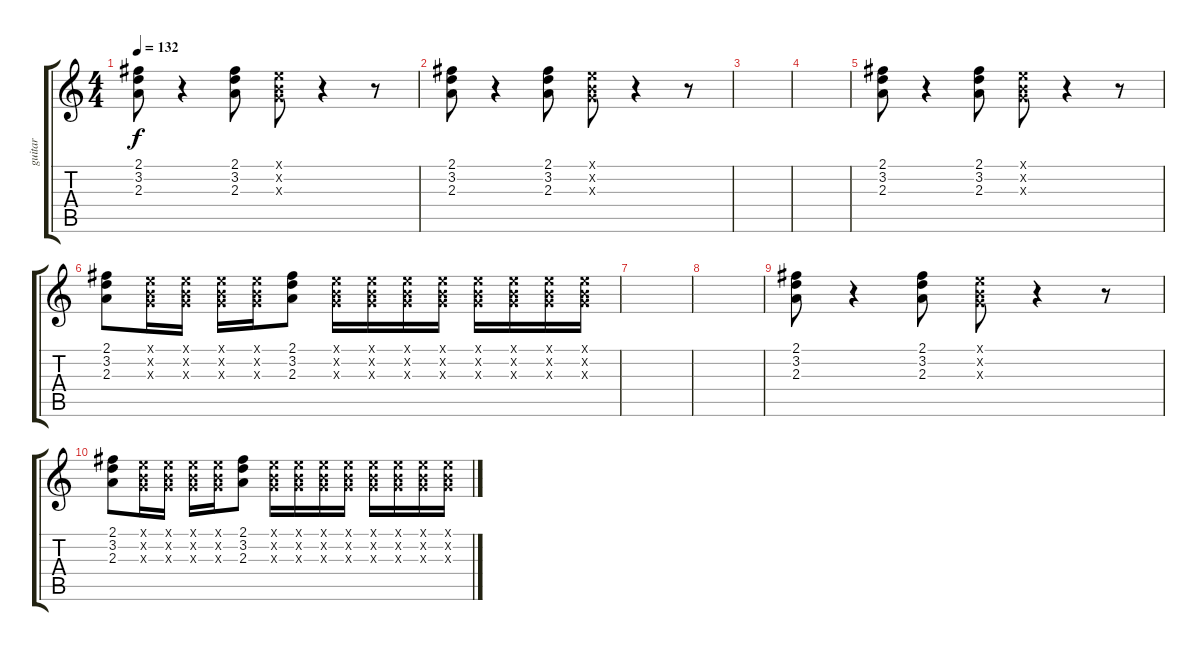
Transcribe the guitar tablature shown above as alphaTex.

\track ("guitar" "guitar") {instrument electricguitarclean}
\staff {score tabs}
\tuning (E4 B3 G3 D3 A2 E2) {hide}
\ts (4 4)
\tempo 132
\clef g2
\ks c
(2.1 3.2 2.3).8{dy f} r.4 (2.1 3.2 2.3).8 (0.1{x} 0.2{x} 0.3{x}).8 r.4 r.8 |
(2.1 3.2 2.3).8 r.4 (2.1 3.2 2.3).8 (0.1{x} 0.2{x} 0.3{x}).8 r.4 r.8 |
|
|
(2.1 3.2 2.3).8 r.4 (2.1 3.2 2.3).8 (0.1{x} 0.2{x} 0.3{x}).8 r.4 r.8 |
(2.1 3.2 2.3).8 (0.1{x} 0.2{x} 0.3{x}).16 (0.1{x} 0.2{x} 0.3{x}).16 (0.1{x} 0.2{x} 0.3{x}).16 (0.1{x} 0.2{x} 0.3{x}).16 (2.1 3.2 2.3).8 (0.1{x} 0.2{x} 0.3{x}).16 (0.1{x} 0.2{x} 0.3{x}).16 (0.1{x} 0.2{x} 0.3{x}).16 (0.1{x} 0.2{x} 0.3{x}).16 (0.1{x} 0.2{x} 0.3{x}).16 (0.1{x} 0.2{x} 0.3{x}).16 (0.1{x} 0.2{x} 0.3{x}).16 (0.1{x} 0.2{x} 0.3{x}).16 |
|
|
(2.1 3.2 2.3).8 r.4 (2.1 3.2 2.3).8 (0.1{x} 0.2{x} 0.3{x}).8 r.4 r.8 |
(2.1 3.2 2.3).8 (0.1{x} 0.2{x} 0.3{x}).16 (0.1{x} 0.2{x} 0.3{x}).16 (0.1{x} 0.2{x} 0.3{x}).16 (0.1{x} 0.2{x} 0.3{x}).16 (2.1 3.2 2.3).8 (0.1{x} 0.2{x} 0.3{x}).16 (0.1{x} 0.2{x} 0.3{x}).16 (0.1{x} 0.2{x} 0.3{x}).16 (0.1{x} 0.2{x} 0.3{x}).16 (0.1{x} 0.2{x} 0.3{x}).16 (0.1{x} 0.2{x} 0.3{x}).16 (0.1{x} 0.2{x} 0.3{x}).16 (0.1{x} 0.2{x} 0.3{x}).16
